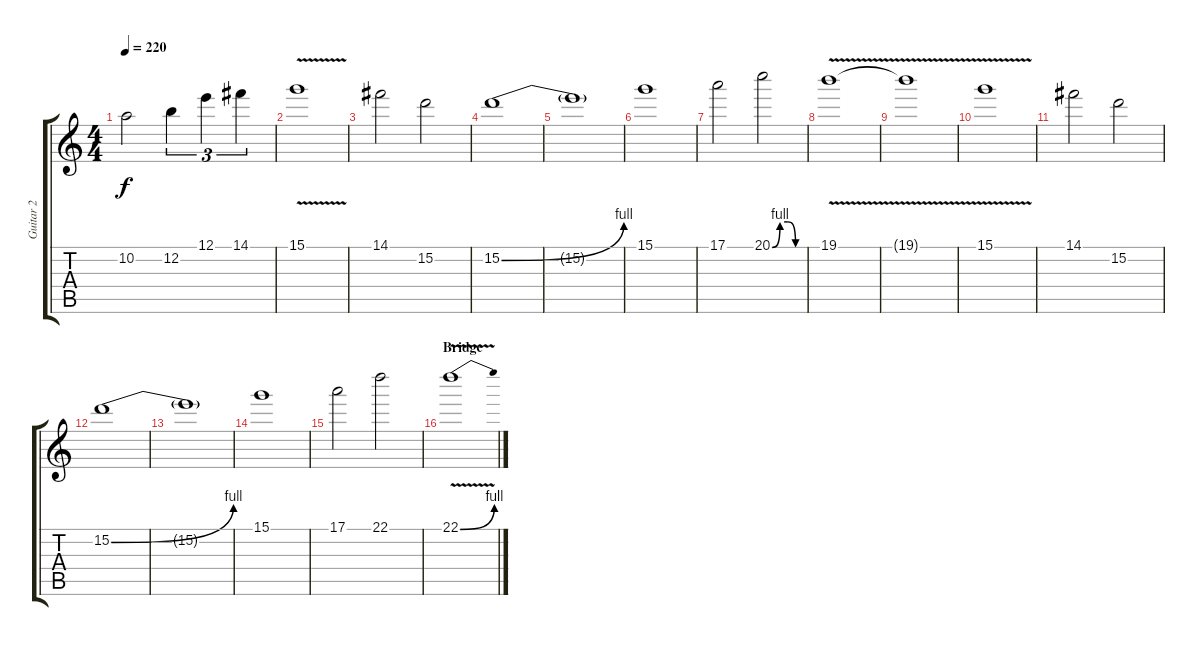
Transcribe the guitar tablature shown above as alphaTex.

\track ("Guitar 2" "Guitar 2") {instrument overdrivenguitar}
\staff {score tabs}
\tuning (E4 B3 G3 D3 A2 E2) {hide}
\ts (4 4)
\tempo 220
\clef g2
\ks c
10.2{t}.2{dy f} 12.2.4{tu (3 2)} 12.1.4{tu (3 2)} 14.1.4{tu (3 2)} |
15.1{v}.1 |
14.1.2 15.2.2 |
15.2{be (bend 0 0 60 4)}.1 |
15.2{t}.1 |
15.1.1 |
17.1.2 20.1{be (custom 0 0 15 4 30 4 45 0 60 0)}.2 |
19.1{v}.1 |
19.1{t}.1 |
15.1{v}.1 |
14.1.2 15.2.2 |
15.2{be (bend 0 0 60 4)}.1 |
15.2{t}.1 |
15.1.1 |
17.1.2 22.1.2 |
\section ("" "Bridge")
22.1{be (bend 0 0 60 4) v}.1
